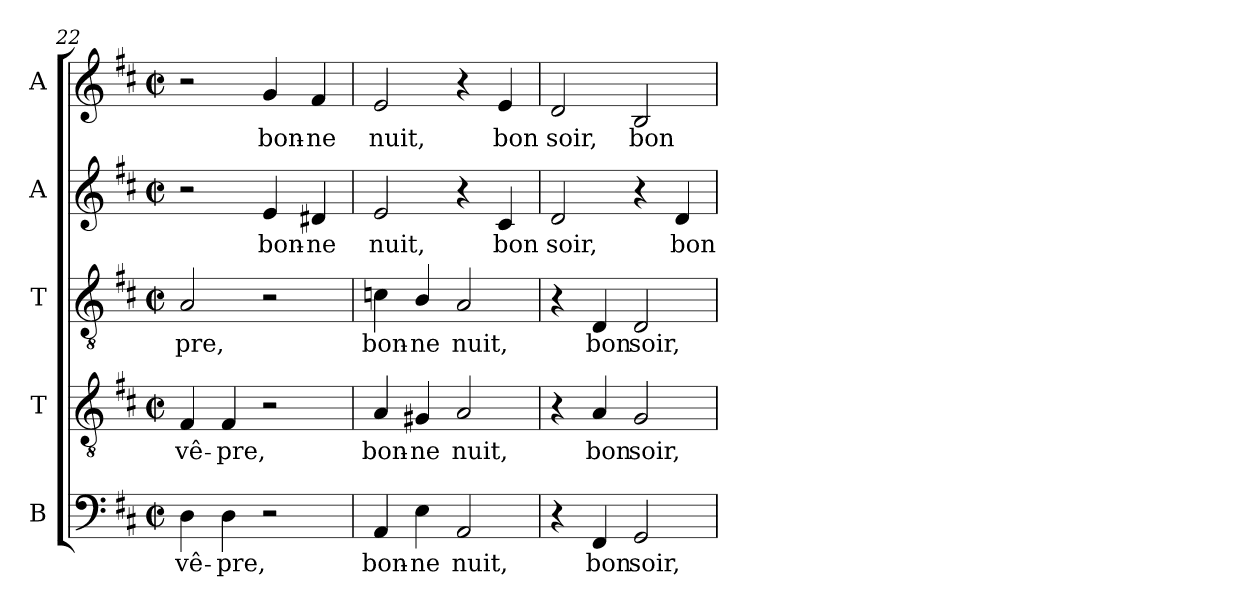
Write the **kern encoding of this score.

**kern	**text	**kern	**text	**kern	**text	**kern	**text	**kern	**text
*part5	*part5	*part4	*part4	*part3	*part3	*part2	*part2	*part1	*part1
*staff5	*staff5	*staff4	*staff4	*staff3	*staff3	*staff2	*staff2	*staff1	*staff1
*I"B	*	*I"T	*	*I"T	*	*I"A	*	*I"A	*
*clefF4	*	*clefGv2	*	*clefGv2	*	*clefG2	*	*clefG2	*
*k[f#c#]	*	*k[f#c#]	*	*k[f#c#]	*	*k[f#c#]	*	*k[f#c#]	*
*D:	*	*D:	*	*D:	*	*D:	*	*D:	*
*M2/2	*	*M2/2	*	*M2/2	*	*M2/2	*	*M2/2	*
*met(c|)	*	*met(c|)	*	*met(c|)	*	*met(c|)	*	*met(c|)	*
=22	=22	=22	=22	=22	=22	=22	=22	=22	=22
!	!LO:LY:b:color=#000000	!	!	!	!	!	!	!	!
!	!	!	!LO:LY:b:color=#000000	!	!	!	!	!	!
!	!	!	!	!	!LO:LY:b:color=#000000	!	!	!	!
4Di\	vê-	4F#i/	vê-	2Ai/	pre,	2r	.	2r	.
!	!LO:LY:b:color=#000000	!	!	!	!	!	!	!	!
!	!	!	!LO:LY:b:color=#000000	!	!	!	!	!	!
4Di\	pre,	4F#i/	pre,	.	.	.	.	.	.
!	!	!	!	!	!	!	!LO:LY:b:color=#000000	!	!
!	!	!	!	!	!	!	!	!	!LO:LY:b:color=#000000
2r	.	2r	.	2r	.	4ei/	bon-	4gi/	bon-
!	!	!	!	!	!	!	!LO:LY:b:color=#000000	!	!
!	!	!	!	!	!	!	!	!	!LO:LY:b:color=#000000
.	.	.	.	.	.	4d#Xi/	ne	4f#i/	ne
=23	=23	=23	=23	=23	=23	=23	=23	=23	=23
!	!LO:LY:b:color=#000000	!	!	!	!	!	!	!	!
!	!	!	!LO:LY:b:color=#000000	!	!	!	!	!	!
!	!	!	!	!	!LO:LY:b:color=#000000	!	!	!	!
!	!	!	!	!	!	!	!LO:LY:b:color=#000000	!	!
!	!	!	!	!	!	!	!	!	!LO:LY:b:color=#000000
4AAi/	bon-	4Ai/	bon-	4cni\	bon-	2ei/	nuit,	2ei/	nuit,
!	!LO:LY:b:color=#000000	!	!	!	!	!	!	!	!
!	!	!	!LO:LY:b:color=#000000	!	!	!	!	!	!
!	!	!	!	!	!LO:LY:b:color=#000000	!	!	!	!
4Ei\	ne	4G#Xi/	ne	4Bi/	ne	.	.	.	.
!	!LO:LY:b:color=#000000	!	!	!	!	!	!	!	!
!	!	!	!LO:LY:b:color=#000000	!	!	!	!	!	!
!	!	!	!	!	!LO:LY:b:color=#000000	!	!	!	!
2AAi/	nuit,	2Ai/	nuit,	2Ai/	nuit,	4r	.	4r	.
!	!	!	!	!	!	!	!LO:LY:b:color=#000000	!	!
!	!	!	!	!	!	!	!	!	!LO:LY:b:color=#000000
.	.	.	.	.	.	4c#i/	bon	4ei/	bon
=24	=24	=24	=24	=24	=24	=24	=24	=24	=24
!	!	!	!	!	!	!	!LO:LY:b:color=#000000	!	!
!	!	!	!	!	!	!	!	!	!LO:LY:b:color=#000000
4r	.	4r	.	4r	.	2di/	soir,	2di/	soir,
!	!LO:LY:b:color=#000000	!	!	!	!	!	!	!	!
!	!	!	!LO:LY:b:color=#000000	!	!	!	!	!	!
!	!	!	!	!	!LO:LY:b:color=#000000	!	!	!	!
4FF#i/	bon	4Ai/	bon	4Di/	bon	.	.	.	.
!	!LO:LY:b:color=#000000	!	!	!	!	!	!	!	!
!	!	!	!LO:LY:b:color=#000000	!	!	!	!	!	!
!	!	!	!	!	!LO:LY:b:color=#000000	!	!	!	!
!	!	!	!	!	!	!	!	!	!LO:LY:b:color=#000000
2GGi/	soir,	2Gi/	soir,	2Di/	soir,	4r	.	2Bi/	bon
!	!	!	!	!	!	!	!LO:LY:b:color=#000000	!	!
.	.	.	.	.	.	4di/	bon	.	.
=	=	=	=	=	=	=	=	=	=
*-	*-	*-	*-	*-	*-	*-	*-	*-	*-
